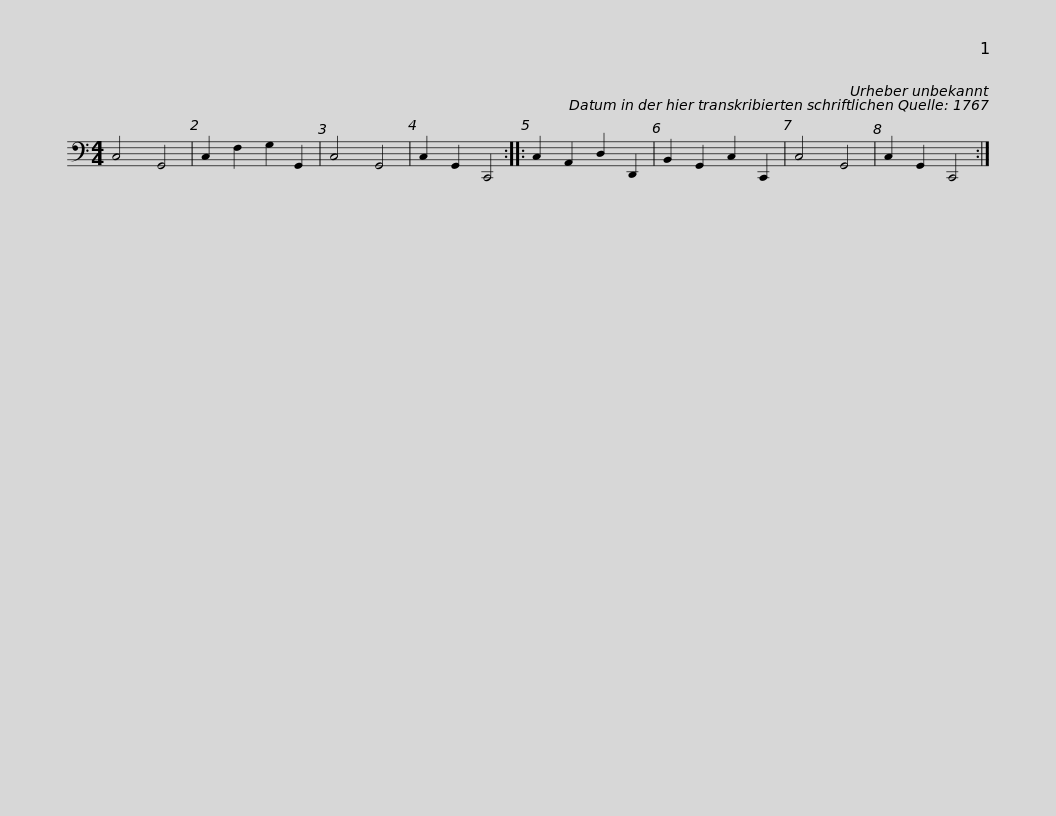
X:1
L:1/8
M:4/4
I:linebreak $
K:C
V:1 bass
V:1
 C,4 G,,4 | C,2 F,2 G,2 G,,2 | C,4 G,,4 | C,2 G,,2 C,,4 :: C,2 A,,2 D,2 D,,2 | %5
 B,,2 G,,2 C,2 C,,2 | C,4 G,,4 | C,2 G,,2 C,,4 :| %8
